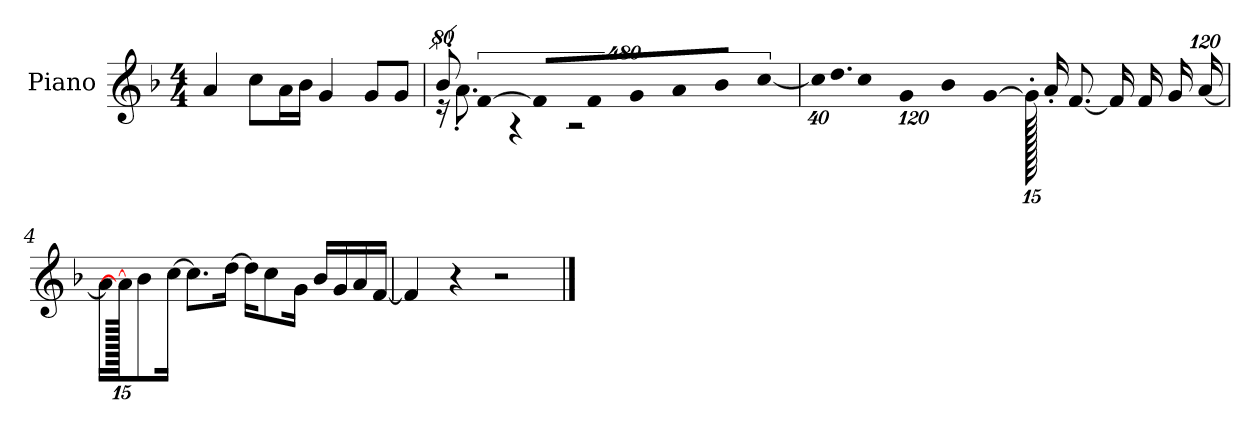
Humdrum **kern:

**kern
*part1
*staff1
*I"Piano
*I'P-no
*clefG2
*k[b-]
*M4/4
*MM90
=1
4a/
8cc\L
16a\L
16b-\JJ
4g/
8g/L
8g/J
=2
!LO:N:vis=8
*^
640%71b-'/	16r
.	8.a'\
!LO:N:vis=4	!
[1920%427f/	.
.	4r
!LO:N:vis=16	!
1920%107f/LL]	.
!LO:N:vis=16	!
1920%107f/J	.
!LO:N:vis=8	!
640%71g/	.
.	2r
!LO:N:vis=8	!
640%71a/	.
!LO:N:vis=8	!
640%71b-/J	.
!LO:N:vis=4	!
[1920%427cc/	.
*v	*v
=3
*Xbrackettup
!LO:N:vis=32
640%23cc\KLL]
!LO:N:vis=16.
960%103dd\J
!LO:N:vis=8
960%137cc\
!LO:N:vis=16
1920%137g\L
!LO:N:vis=32
640%23b-\K
[384%41g\J
1920g'\]
16a'/KL
[8.f/J
16f/LL]
16f/
16g/
[1920%119a/JJ
!!LO:LB:g=z
=4
16a\KL]
1920a/_
8b-\
[16cc\Jk
8.cc\L]
[16dd\Jk
16dd\KL]
8cc\
16g\Jk
16b-/LL
16g/
16a/
[16f/JJ
=5
4f/]
4r
2r
==
*-
